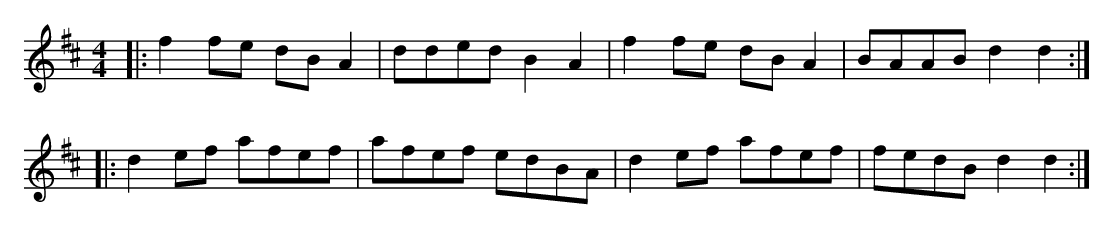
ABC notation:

X:1
M:4/4
K:D
|:f2fe dBA2|dded B2A2|f2fe dBA2|BAAB d2d2:|
|:d2ef afef|afef edBA|d2ef afef|fedB d2d2:|
